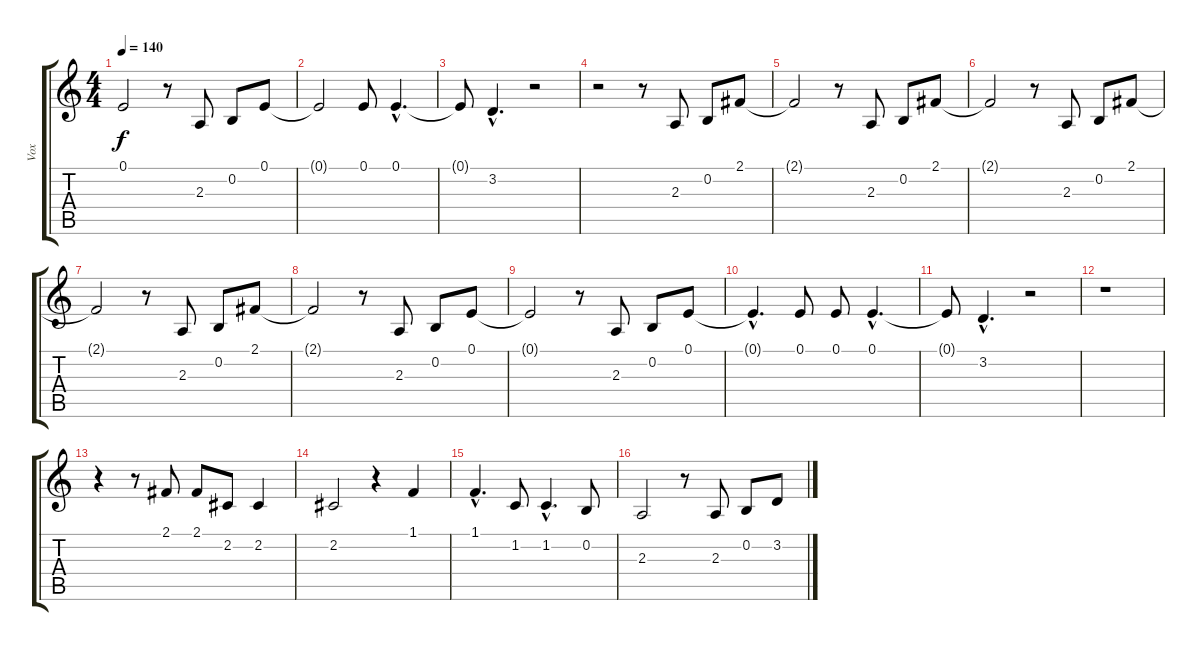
\track ("Vox" "Vox") {instrument drawbarorgan}
\staff {score tabs}
\tuning (E4 B3 G3 D3 A2 E2) {hide}
\ts (4 4)
\tempo 140
\clef g2
\ks c
0.1{t}.2{dy f} r.8 2.3.8 0.2.8 0.1.8 |
0.1{t}.2 0.1.8 0.1{hac}.4{d} |
0.1{t}.8 3.2{hac}.4{d} r.2 |
r.2 r.8 2.3.8 0.2.8 2.1.8 |
2.1{t}.2 r.8 2.3.8 0.2.8 2.1.8 |
2.1{t}.2 r.8 2.3.8 0.2.8 2.1.8 |
2.1{t}.2 r.8 2.3.8 0.2.8 2.1.8 |
2.1{t}.2 r.8 2.3.8 0.2.8 0.1.8 |
0.1{t}.2 r.8 2.3.8 0.2.8 0.1.8 |
0.1{hac t}.4{d} 0.1.8 0.1.8 0.1{hac}.4{d} |
0.1{t}.8 3.2{hac}.4{d} r.2 |
r.1 |
r.4 r.8 2.1.8 2.1.8 2.2.8 2.2.4 |
2.2.2 r.4 1.1.4 |
1.1{hac}.4{d} 1.2.8 1.2{hac}.4{d} 0.2.8 |
2.3.2 r.8 2.3.8 0.2.8 3.2.8
